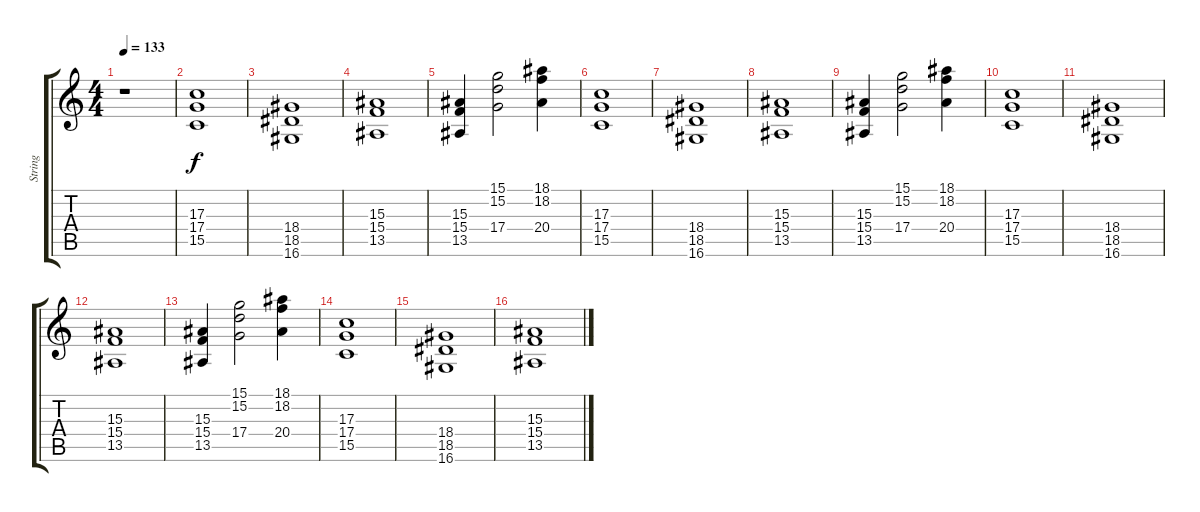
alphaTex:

\track ("String" "String") {instrument stringensemble1}
\staff {score tabs}
\tuning (E4 B3 G3 D3 A2 E2) {hide}
\ts (4 4)
\tempo 133
\clef g2
\ks c
r.1{dy f} |
(17.3 17.4 15.5).1 |
(18.4 18.5 16.6).1 |
(15.3 15.4 13.5).1 |
(15.3 15.4 13.5).4 (15.1 15.2 17.4).2 (18.1 18.2 20.4).4 |
(17.3 17.4 15.5).1 |
(18.4 18.5 16.6).1 |
(15.3 15.4 13.5).1 |
(15.3 15.4 13.5).4 (15.1 15.2 17.4).2 (18.1 18.2 20.4).4 |
(17.3 17.4 15.5).1 |
(18.4 18.5 16.6).1 |
(15.3 15.4 13.5).1 |
(15.3 15.4 13.5).4 (15.1 15.2 17.4).2 (18.1 18.2 20.4).4 |
(17.3 17.4 15.5).1 |
(18.4 18.5 16.6).1 |
(15.3 15.4 13.5).1
